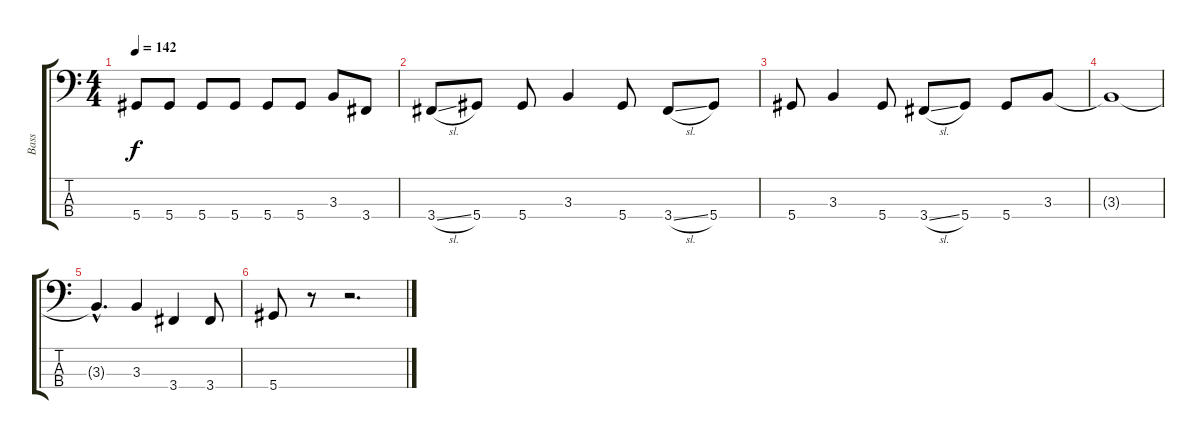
\track ("Bass" "Bass") {instrument electricbassfinger}
\staff {score tabs}
\tuning (Gb2 Db2 Ab1 Eb1) {hide}
\ts (4 4)
\tempo 142
\clef f4
\ks c
5.4.8{dy f} 5.4.8 5.4.8 5.4.8 5.4.8 5.4.8 3.3.8 3.4.8 |
3.4{sl}.8 5.4.8 5.4.8 3.3.4 5.4.8 3.4{sl}.8 5.4.8 |
5.4.8 3.3.4 5.4.8 3.4{sl}.8 5.4.8 5.4.8 3.3.8 |
3.3{t}.1 |
3.3{hac t}.4{d} 3.3.4 3.4.4 3.4.8 |
5.4.8 r.8 r.2{d}
